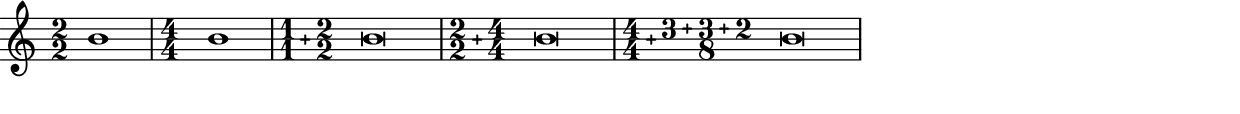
%% Generated by lilypond-book
%% Options: [exampleindent=10.16\mm,indent=0\mm,line-width=160\mm,paper-height=845.047\pt,paper-width=597.508\pt,papersize='(cons (* 597.508 pt) (* 845.047 pt))]
\include "lilypond-book-preamble.ly"


% ****************************************************************
% Start cut-&-pastable-section
% ****************************************************************

#(ly:set-option 'eps-box-padding 3.000000)



\paper {
  #(set-paper-size '(cons (* 597.508 pt) (* 845.047 pt)))
  indent = 0\mm
  line-width = 160\mm
  % offset the left padding, also add 1mm as lilypond creates cropped
  % images with a little space on the right
  line-width = #(- line-width (* mm  3.000000) (* mm 1))
}

\layout {
  
}




% ****************************************************************
% ly snippet:
% ****************************************************************
\sourcefilename "/lilypond-2.25.16/input/regression/compound-time-signature-style.ly"
\sourcefileline 0
\version "2.19.21"

\header {
    texidoc = "Simple-fraction components of a compound time signature are numeric regardless of the time signature style.
"
}

\relative {
  \compoundMeter #'(2 2) b'1
  \compoundMeter #'(4 4) b1
  \compoundMeter #'((1 1) (2 2)) b\breve
  \compoundMeter #'((2 2) (4 4)) b\breve
  \compoundMeter #'((4 4) (3 3 2 8)) b\breve
}



% ****************************************************************
% end ly snippet
% ****************************************************************
